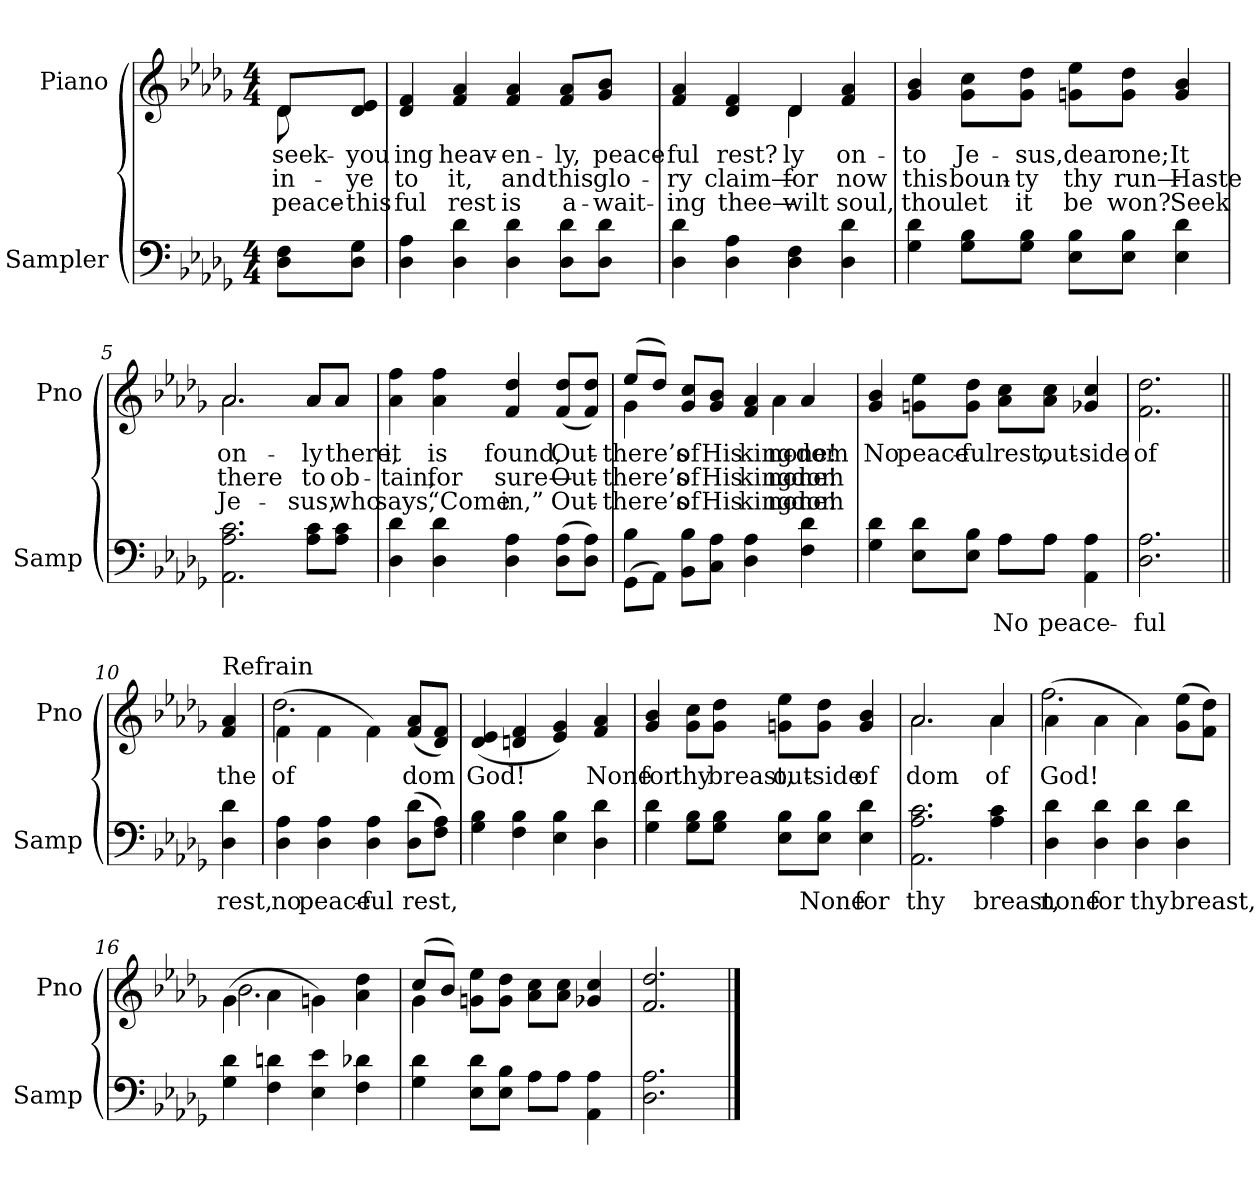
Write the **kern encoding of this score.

**kern	**text	**kern	**text	**text	**text
*part2	*part2	*part1	*part1	*part1	*part1
*staff2	*staff2	*staff1	*staff1	*staff1	*staff1
*I"Sampler	*	*I"Piano	*	*	*
*I'Samp	*	*I'Pno	*	*	*
*clefF4	*	*clefG2	*	*	*
*k[b-e-a-d-g-]	*	*k[b-e-a-d-g-]	*	*	*
*D-:	*	*D-:	*	*	*
*M4/4	*	*M4/4	*	*	*
=1	=1	=1	=1	=1	=1
*	*	*^	*	*	*
8D-\ 8F\L	.	8d-/L	8d-	seek-	in-	peace-
8D-\ 8G-\J	.	8d-/ 8e-/J	8ryy	you	ye	this
*	*	*v	*v	*	*	*
=2	=2	=2	=2	=2	=2
4D- 4A-	.	4d- 4f	-ing	-to	-ful
4D- 4d-	.	4f 4a-	heav-	it,	rest
4D- 4d-	.	4f 4a-	-en-	and	is
8D-\ 8d-\L	.	8f/ 8a-/L	-ly,	this	a-
8D-\ 8d-\J	.	8g-/ 8b-/J	peace-	glo-	-wait-
=3	=3	=3	=3	=3	=3
*	*	*^	*	*	*
4D- 4d-	.	4f 4a-	2ryy	-ful	-ry	-ing
4D- 4A-	.	4d- 4f	.	rest?	claim—	thee—
4D- 4F	.	4d-/	4d-	-ly	for	wilt
4D- 4d-	.	4f 4a-	4ryy	on-	now	soul,
*	*	*v	*v	*	*	*
=4	=4	=4	=4	=4	=4
4G- 4d-	.	4g- 4b-	to	this	thou
8G-\ 8B-\L	.	8g-\ 8cc\L	Je-	boun-	let
8G-\ 8B-\J	.	8g-\ 8dd-\J	-sus,	-ty	it
8E-\ 8B-\L	.	8gn\ 8ee-\L	dear	thy	be
8E-\ 8B-\J	.	8g\ 8dd-\J	one;	run—	won?
4E- 4d-	.	4g 4b-	It	Haste	Seek
=5	=5	=5	=5	=5	=5
*	*	*^	*	*	*
2.AA- 2.A- 2.c	.	2.a-/	2.a-	on-	there	Je-
8A-\ 8c\L	.	8a-/L	8a-/L	-ly	to	-sus,
8A-\ 8c\J	.	8a-/J	8a-/J	there,	ob-	who
*	*	*v	*v	*	*	*
=6	=6	=6	=6	=6	=6
4D- 4d-	.	4a- 4ff	it	-tain,	says,
4D- 4d-	.	4a- 4ff	is	for	“Come
4D- 4A-	.	4f 4dd-	found,	sure—	in,”
(8D-\ 8A-\L	.	(8f/ 8dd-/L	Out-	Out-	Out-
8D-\ 8A-\J)	.	8f/ 8dd-/J)	.	.	.
=7	=7	=7	=7	=7	=7
*^	*	*^	*	*	*
(8GG-\L	4B-	.	(8ee-/L	4g-	there’s	there’s	there’s
8AA-\J)	.	.	8dd-/J)	.	.	.	.
8BB-\ 8B-\L	2.ryy	.	8g-/ 8cc/L	4.ryy	of	of	of
8C\ 8A-\J	.	.	8g-/ 8b-/J	.	His	His	His
4D- 4A-	.	.	4f 4a-	.	king-	king-	king-
.	.	.	.	4a-	none!	none!	none!
4F 4d-	.	.	4a-/	.	-dom	-dom	-dom
.	.	.	.	8ryy	.	.	.
*	*	*	*v	*v	*	*	*
=8	=8	=8	=8	=8	=8	=8
4G- 4d-	2ryy	.	4g- 4b-	No	.	.
8E-\ 8d-\L	.	.	8gn\ 8ee-\L	peace-	.	.
8E-\ 8B-\J	.	.	8g\ 8dd-\J	-ful	.	.
8A-\L	8A-\L	No	8a-\ 8cc\L	rest,	.	.
8A-\J	8A-\J	peace-	8a-\ 8cc\J	out-	.	.
4AA- 4A-	4ryy	.	4g-X 4cc	-side	.	.
*v	*v	*	*	*	*	*
=9	=9	=9	=9	=9	=9
2.D- 2.A-	-ful	2.f\ 2.dd-\	of	.	.
=10||	=10||	=10||	=10||	=10||	=10||
!	!	!LO:TX:t=Refrain	!	!	!
4D- 4d-	rest,	4f 4a-	the	.	.
=11	=11	=11	=11	=11	=11
*	*	*^	*	*	*
4D- 4A-	no	(4f\	2.dd-	of	.	.
4D- 4A-	peace-	4f\	.	.	.	.
4D- 4A-	-ful	4f\)	.	.	.	.
(8D-\ 8d-\L	rest,	(8f/ 8a-/L	4ryy	-dom	.	.
8F\ 8A-\J)	.	8d-/ 8f/J)	.	.	.	.
*	*	*v	*v	*	*	*
=12	=12	=12	=12	=12	=12
4G- 4B-	.	(4d- 4e-	God!	.	.
4F 4B-	.	4dn 4f	.	.	.
4E- 4B-	.	4e- 4g-)	.	.	.
4D- 4d-	.	4f 4a-	None	.	.
=13	=13	=13	=13	=13	=13
4G- 4d-	.	4g- 4b-	for	.	.
8G-\ 8B-\L	.	8g-\ 8cc\L	thy	.	.
8G-\ 8B-\J	.	8g-\ 8dd-\J	breast,	.	.
8E-\ 8B-\L	.	8gn\ 8ee-\L	out-	.	.
8E-\ 8B-\J	None	8g\ 8dd-\J	-side	.	.
4E- 4d-	for	4g 4b-	of	.	.
=14	=14	=14	=14	=14	=14
*	*	*^	*	*	*
2.AA- 2.A- 2.c	thy	2.a-/	2.a-	-dom	.	.
4A- 4c	breast,	4a-/	4a-	of	.	.
=15	=15	=15	=15	=15	=15	=15
4D- 4d-	none	(4a-\	2.ff	God!	.	.
4D- 4d-	for	4a-\	.	.	.	.
4D- 4d-	thy	4a-\)	.	.	.	.
4D- 4d-	breast,	(8g-\ 8ee-\L	4ryy	.	.	.
.	.	8f\ 8dd-\J)	.	.	.	.
=16	=16	=16	=16	=16	=16	=16
4G- 4d-	.	(4g-\	2.b-	.	.	.
4F 4dn	.	4a-\	.	.	.	.
4E- 4e-	.	4gn\)	.	.	.	.
4F 4d-X	.	4a- 4dd-	4ryy	.	.	.
=17	=17	=17	=17	=17	=17	=17
*^	*	*	*	*	*	*
4G- 4d-	2ryy	.	(8cc/L	4g-	.	.	.
.	.	.	8b-/J)	.	.	.	.
8E-\ 8d-\L	.	.	8gn\ 8ee-\L	2.ryy	.	.	.
8E-\ 8B-\J	.	.	8g\ 8dd-\J	.	.	.	.
8A-\L	8A-\L	.	8a-\ 8cc\L	.	.	.	.
8A-\J	8A-\J	.	8a-\ 8cc\J	.	.	.	.
4AA- 4A-	4ryy	.	4g-X 4cc	.	.	.	.
*v	*v	*	*	*	*	*	*
*	*	*v	*v	*	*	*
=18	=18	=18	=18	=18	=18
2.D- 2.A-	.	2.f 2.dd-	.	.	.
==	==	==	==	==	==
*-	*-	*-	*-	*-	*-
